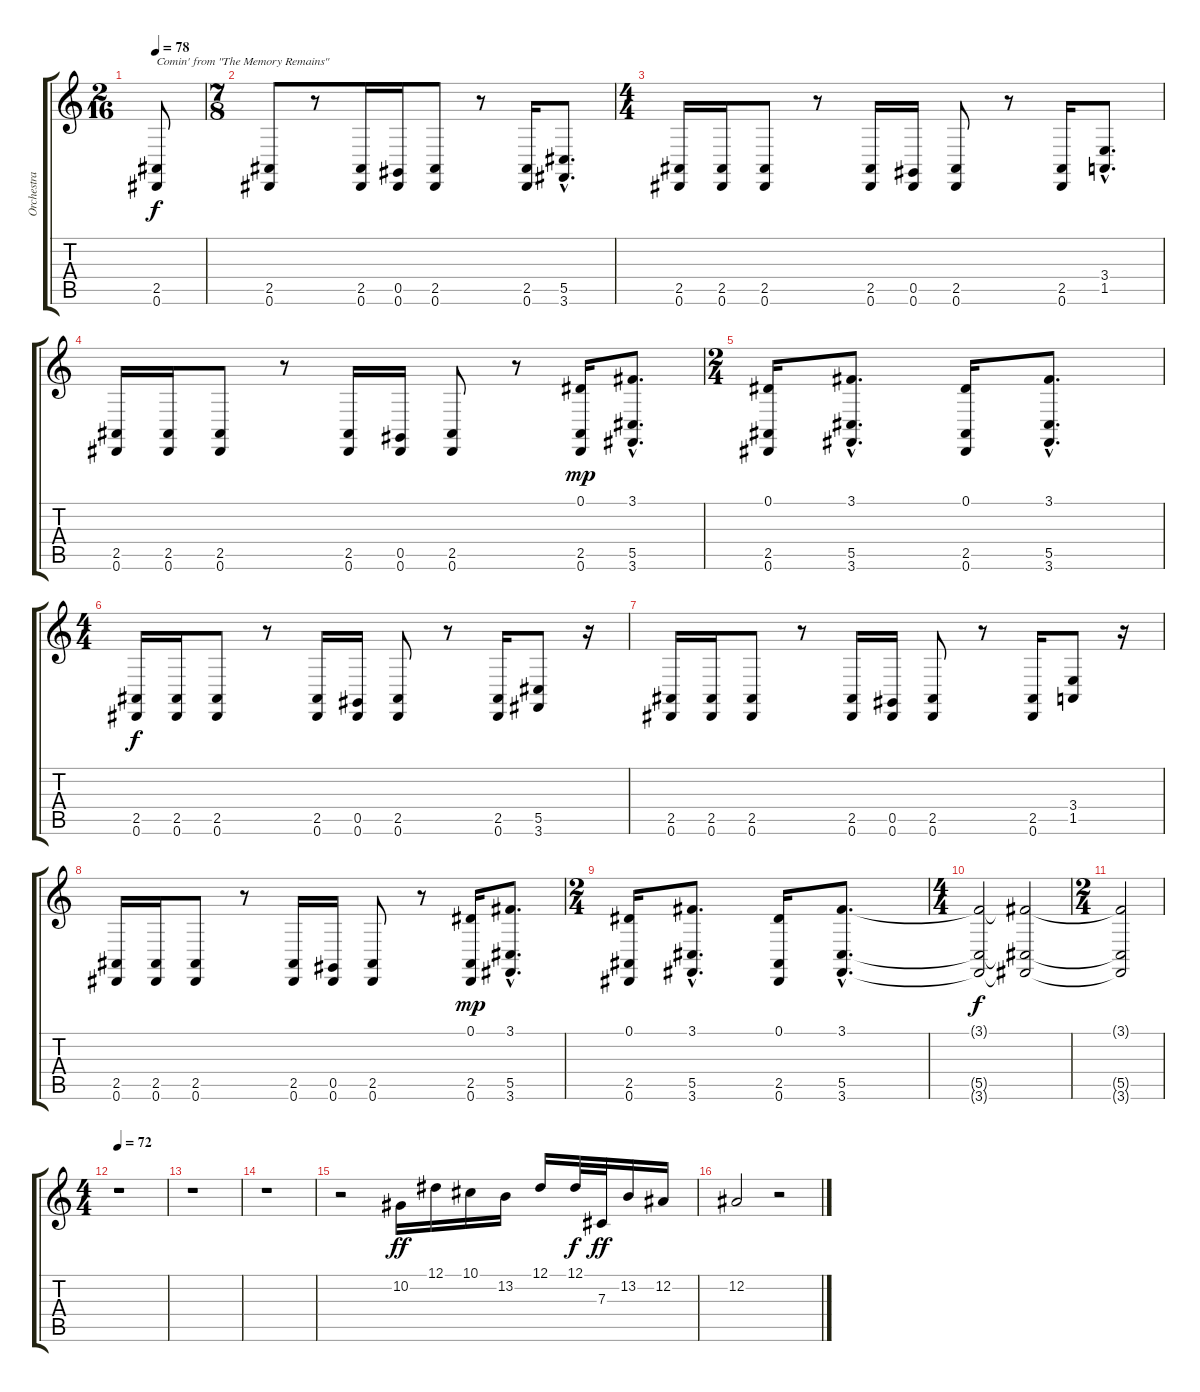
\track ("Orchestra" "Orchestra") {instrument brasssection}
\staff {score tabs}
\tuning (Eb4 Bb3 Gb3 Db3 Ab2 Eb2) {hide}
\ts (2 16)
\tempo 78
\tempo 76
\tempo 78
\clef g2
\ks c
(2.5 0.6).8{txt "Comin' from \"The Memory Remains\"" dy f volume 14 instrument brasssection} |
\ts (7 8)
(2.5 0.6).8 r.8 (2.5 0.6).16 (0.5 0.6).16 (2.5 0.6).8 r.8 (2.5 0.6).16 (5.5{hac} 3.6{hac}).8{d} |
\ts (4 4)
(2.5 0.6).16 (2.5 0.6).16 (2.5 0.6).8 r.8 (2.5 0.6).16 (0.5 0.6).16 (2.5 0.6).8 r.8 (2.5 0.6).16 (3.4{hac} 1.5{hac}).8{d} |
(2.5 0.6).16 (2.5 0.6).16 (2.5 0.6).8 r.8 (2.5 0.6).16 (0.5 0.6).16 (2.5 0.6).8 r.8 (0.1 2.5 0.6).16{dy mp} (3.1{hac} 5.5{hac} 3.6{hac}).8{d} |
\ts (2 4)
(0.1 2.5 0.6).16 (3.1{hac} 5.5{hac} 3.6{hac}).8{d} (0.1 2.5 0.6).16 (3.1{hac} 5.5{hac} 3.6{hac}).8{d} |
\ts (4 4)
(2.5 0.6).16{dy f instrument brasssection} (2.5 0.6).16 (2.5 0.6).8 r.8 (2.5 0.6).16 (0.5 0.6).16 (2.5 0.6).8 r.8 (2.5 0.6).16 (5.5 3.6).8 r.16 |
(2.5 0.6).16 (2.5 0.6).16 (2.5 0.6).8 r.8 (2.5 0.6).16 (0.5 0.6).16 (2.5 0.6).8 r.8 (2.5 0.6).16 (3.4 1.5).8 r.16 |
(2.5 0.6).16 (2.5 0.6).16 (2.5 0.6).8 r.8 (2.5 0.6).16 (0.5 0.6).16 (2.5 0.6).8 r.8 (0.1 2.5 0.6).16{dy mp} (3.1{hac} 5.5{hac} 3.6{hac}).8{d} |
\ts (2 4)
(0.1 2.5 0.6).16 (3.1{hac} 5.5{hac} 3.6{hac}).8{d} (0.1 2.5 0.6).16 (3.1{hac} 5.5{hac} 3.6{hac}).8{d} |
\ts (4 4)
(3.1{t} 5.5{t} 3.6{t}).2{dy f volume 0} (3.1{t} 5.5{t} 3.6{t}).2 |
\ts (2 4)
(3.1{t} 5.5{t} 3.6{t}).2 |
\ts (4 4)
\tempo 72
r.1 |
r.1 |
r.1 |
r.2{volume 8 instrument oboe} 10.2.16{dy ff} 12.1.16 10.1.16 13.2.16 12.1.16 12.1.32{dy f} 7.3.32{dy ff} 13.2.16 12.2.16 |
12.2.2 r.2
